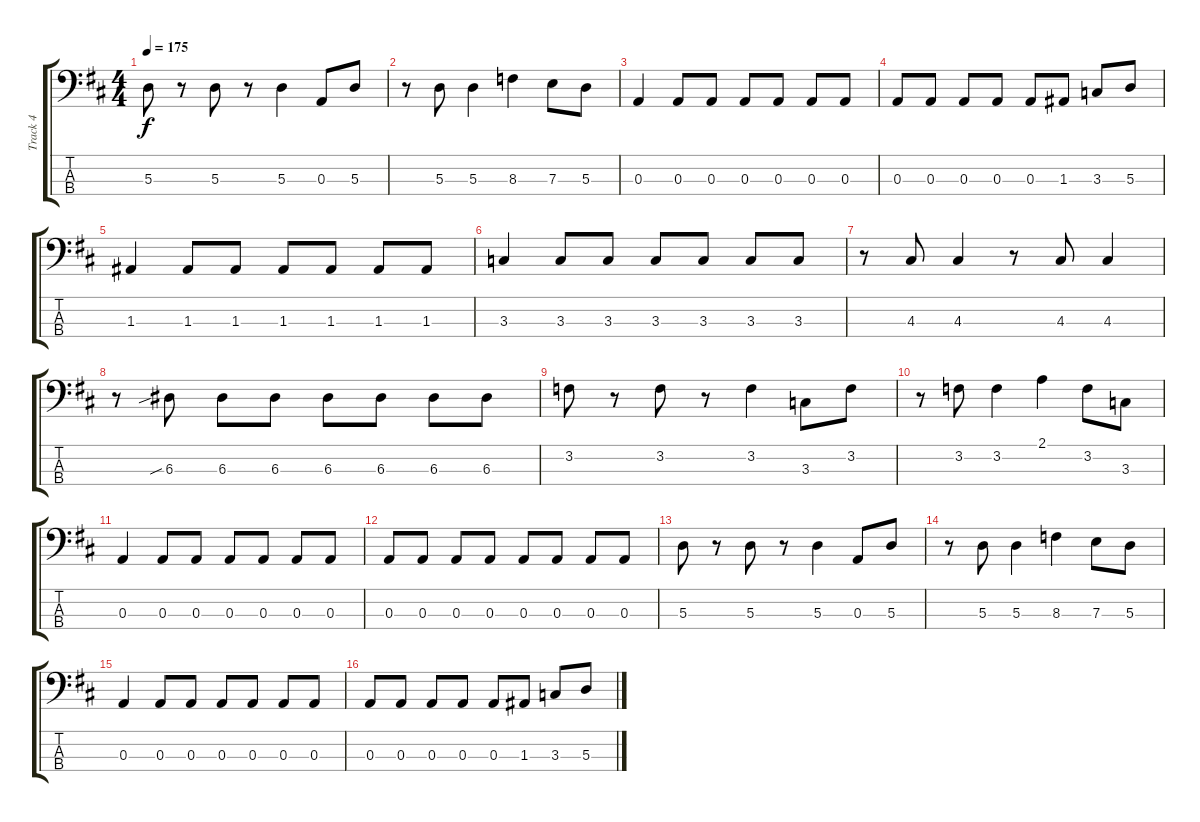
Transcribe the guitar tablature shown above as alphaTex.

\track ("Track 4" "Track 4") {instrument electricbassfinger}
\staff {score tabs}
\tuning (G2 D2 A1 E1) {hide}
\ts (4 4)
\tempo 175
\clef f4
\ks d
5.3.8{dy f} r.8 5.3.8 r.8 5.3.4 0.3.8 5.3.8 |
r.8 5.3.8 5.3.4 8.3.4 7.3.8 5.3.8 |
0.3.4 0.3.8 0.3.8 0.3.8 0.3.8 0.3.8 0.3.8 |
0.3.8 0.3.8 0.3.8 0.3.8 0.3.8 1.3.8 3.3.8 5.3.8 |
1.3.4 1.3.8 1.3.8 1.3.8 1.3.8 1.3.8 1.3.8 |
3.3.4 3.3.8 3.3.8 3.3.8 3.3.8 3.3.8 3.3.8 |
r.8 4.3.8 4.3.4 r.8 4.3.8 4.3.4 |
r.8 6.3{sib}.8 6.3.8 6.3.8 6.3.8 6.3.8 6.3.8 6.3.8 |
3.2.8 r.8 3.2.8 r.8 3.2.4 3.3.8 3.2.8 |
r.8 3.2.8 3.2.4 2.1.4 3.2.8 3.3.8 |
0.3.4 0.3.8 0.3.8 0.3.8 0.3.8 0.3.8 0.3.8 |
0.3.8 0.3.8 0.3.8 0.3.8 0.3.8 0.3.8 0.3.8 0.3.8 |
5.3.8 r.8 5.3.8 r.8 5.3.4 0.3.8 5.3.8 |
r.8 5.3.8 5.3.4 8.3.4 7.3.8 5.3.8 |
0.3.4 0.3.8 0.3.8 0.3.8 0.3.8 0.3.8 0.3.8 |
0.3.8 0.3.8 0.3.8 0.3.8 0.3.8 1.3.8 3.3.8 5.3.8
